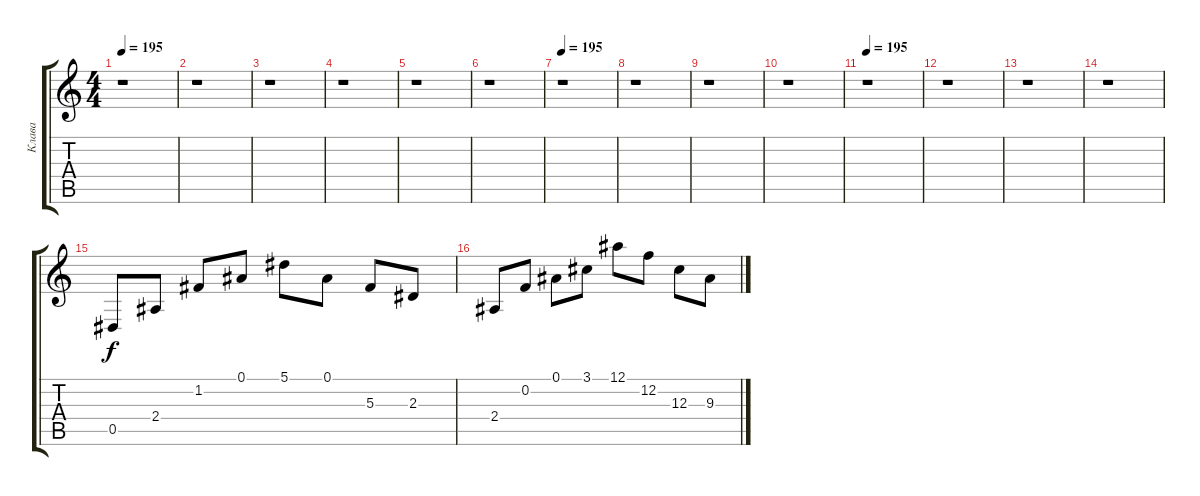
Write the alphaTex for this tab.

\track ("Клава" "Клава") {instrument electricgrandpiano}
\staff {score tabs}
\tuning (Bb4 F4 Db4 Ab3 Eb3 Bb2) {hide}
\ts (4 4)
\tempo 195
\clef g2
\ks c
r.1{dy f} |
r.1 |
r.1 |
r.1 |
r.1 |
r.1 |
\tempo 195
r.1 |
r.1 |
r.1 |
r.1 |
\tempo 195
r.1 |
r.1 |
r.1 |
r.1 |
0.5.8 2.4.8 1.2.8 0.1.8 5.1.8 0.1.8 5.3.8 2.3.8 |
2.4.8 0.2.8 0.1.8 3.1.8 12.1.8 12.2.8 12.3.8 9.3.8
